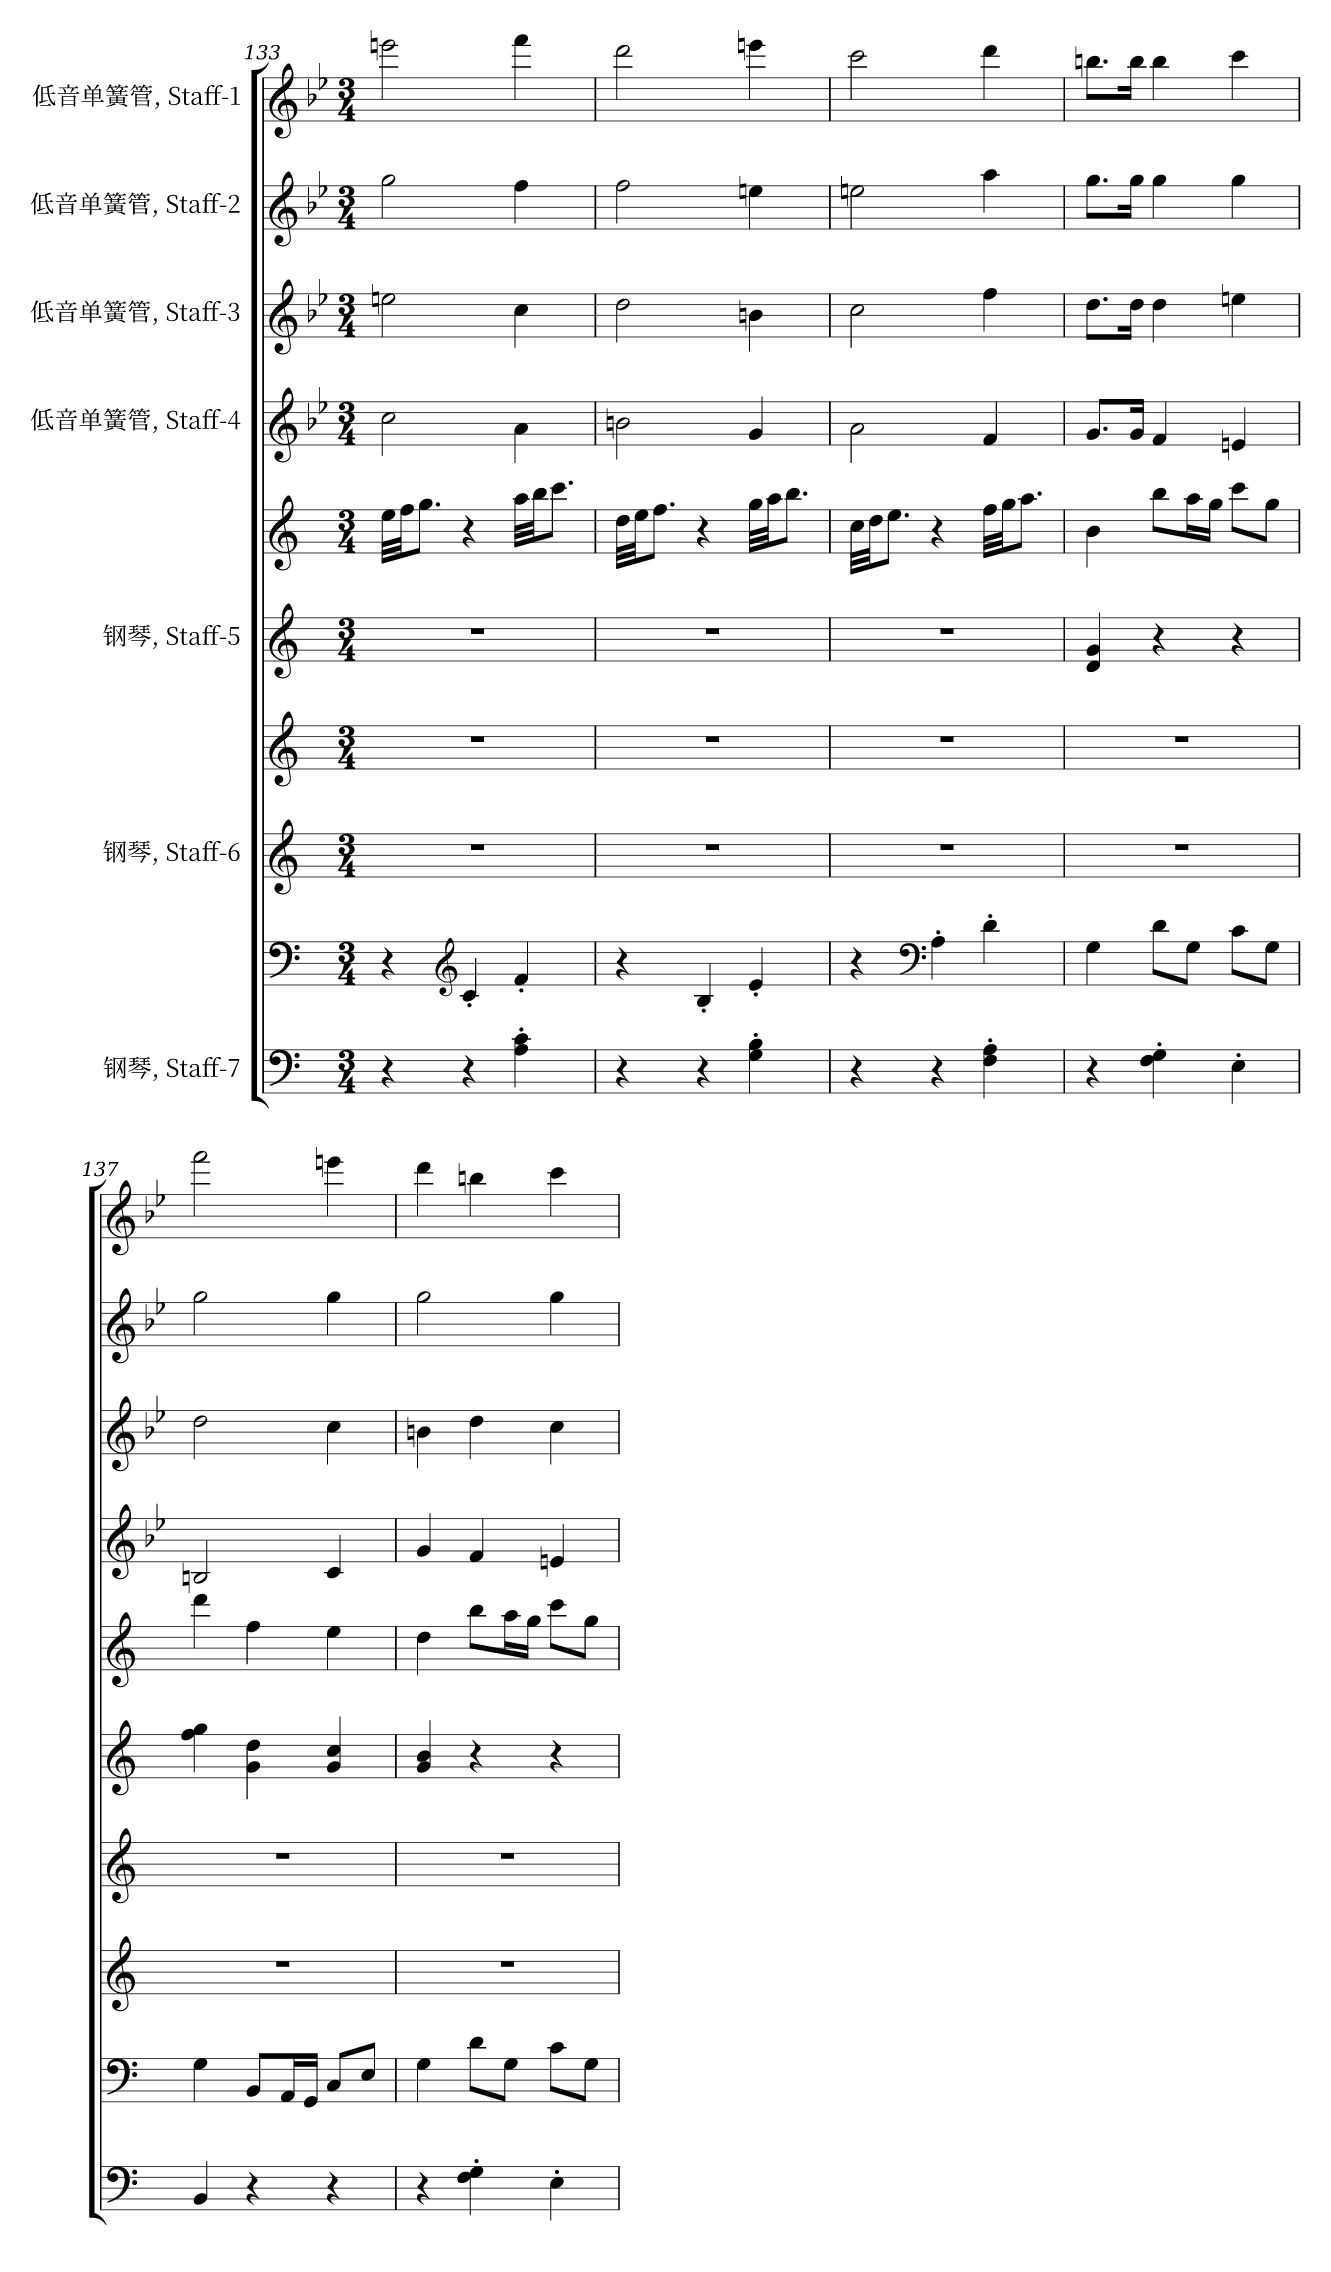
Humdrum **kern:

**kern	**kern	**kern	**kern	**kern	**kern	**kern	**kern	**kern	**kern
*part7	*part7	*part6	*part6	*part5	*part5	*part4	*part3	*part2	*part1
*staff10	*staff9	*staff8	*staff7	*staff6	*staff5	*staff4	*staff3	*staff2	*staff1
*I"钢琴, Staff-7	*	*I"钢琴, Staff-6	*	*I"钢琴, Staff-5	*	*I"低音单簧管, Staff-4	*I"低音单簧管, Staff-3	*I"低音单簧管, Staff-2	*I"低音单簧管, Staff-1
!!LO:PB:g=z
*clefF4	*clefF4	*clefG2	*clefG2	*clefG2	*clefG2	*clefG2	*clefG2	*clefG2	*clefG2
*	*	*	*	*	*	*ITrd8c14	*ITrd8c14	*ITrd8c14	*ITrd8c14
*k[]	*k[]	*k[]	*k[]	*k[]	*k[]	*k[b-e-]	*k[b-e-]	*k[b-e-]	*k[b-e-]
*M3/4	*M3/4	*M3/4	*M3/4	*M3/4	*M3/4	*M3/4	*M3/4	*M3/4	*M3/4
=133	=133	=133	=133	=133	=133	=133	=133	=133	=133
4r	4r	2.r	2.r	2.r	32ee\LLL	2c\	2en\	2g\	2een\
.	.	.	.	.	32ff\JJ	.	.	.	.
.	.	.	.	.	8.gg\J	.	.	.	.
*	*clefG2	*	*	*	*	*	*	*	*
4r	4c'/	.	.	.	4r	.	.	.	.
4A\' 4c\'	4f'/	.	.	.	32aa\LLL	4A\	4c\	4f\	4ff\
.	.	.	.	.	32bb\JJ	.	.	.	.
.	.	.	.	.	8.ccc\J	.	.	.	.
=134	=134	=134	=134	=134	=134	=134	=134	=134	=134
4r	4r	2.r	2.r	2.r	32dd\LLL	2Bn\	2d\	2f\	2dd\
.	.	.	.	.	32ee\JJ	.	.	.	.
.	.	.	.	.	8.ff\J	.	.	.	.
4r	4B'/	.	.	.	4r	.	.	.	.
4G\' 4B\'	4e'/	.	.	.	32gg\LLL	4G/	4Bn\	4en\	4een\
.	.	.	.	.	32aa\JJ	.	.	.	.
.	.	.	.	.	8.bb\J	.	.	.	.
=135	=135	=135	=135	=135	=135	=135	=135	=135	=135
4r	4r	2.r	2.r	2.r	32cc\LLL	2A\	2c\	2en\	2cc\
.	.	.	.	.	32dd\JJ	.	.	.	.
.	.	.	.	.	8.ee\J	.	.	.	.
*	*clefF4	*	*	*	*	*	*	*	*
4r	4A'\	.	.	.	4r	.	.	.	.
4F\' 4A\'	4d'\	.	.	.	32ff\LLL	4F/	4f\	4a\	4dd\
.	.	.	.	.	32gg\JJ	.	.	.	.
.	.	.	.	.	8.aa\J	.	.	.	.
=136	=136	=136	=136	=136	=136	=136	=136	=136	=136
4r	4G\	2.r	2.r	4d/ 4g/	4b\	8.G/L	8.d\L	8.g\L	8.bn\L
.	.	.	.	.	.	16G/Jk	16d\Jk	16g\Jk	16b\Jk
4F\' 4G\'	8d\L	.	.	4r	8bb\L	4F/	4d\	4g\	4b\
.	8G\J	.	.	.	16aa\L	.	.	.	.
.	.	.	.	.	16gg\JJ	.	.	.	.
4E'\	8c\L	.	.	4r	8ccc\L	4En/	4en\	4g\	4cc\
.	8G\J	.	.	.	8gg\J	.	.	.	.
!!LO:PB:g=z
=137	=137	=137	=137	=137	=137	=137	=137	=137	=137
4BB/	4G\	2.r	2.r	4ff\ 4gg\	4ddd\	2BBn/	2d\	2g\	2ff\
4r	8BB/L	.	.	4g\ 4dd\	4ff\	.	.	.	.
.	16AA/L	.	.	.	.	.	.	.	.
.	16GG/JJ	.	.	.	.	.	.	.	.
4r	8C/L	.	.	4g/ 4cc/	4ee\	4C/	4c\	4g\	4een\
.	8E/J	.	.	.	.	.	.	.	.
=138	=138	=138	=138	=138	=138	=138	=138	=138	=138
4r	4G\	2.r	2.r	4g/ 4b/	4dd\	4G/	4Bn\	2g\	4dd\
4F\' 4G\'	8d\L	.	.	4r	8bb\L	4F/	4d\	.	4bn\
.	8G\J	.	.	.	16aa\L	.	.	.	.
.	.	.	.	.	16gg\JJ	.	.	.	.
4E'\	8c\L	.	.	4r	8ccc\L	4En/	4c\	4g\	4cc\
.	8G\J	.	.	.	8gg\J	.	.	.	.
=	=	=	=	=	=	=	=	=	=
*-	*-	*-	*-	*-	*-	*-	*-	*-	*-
